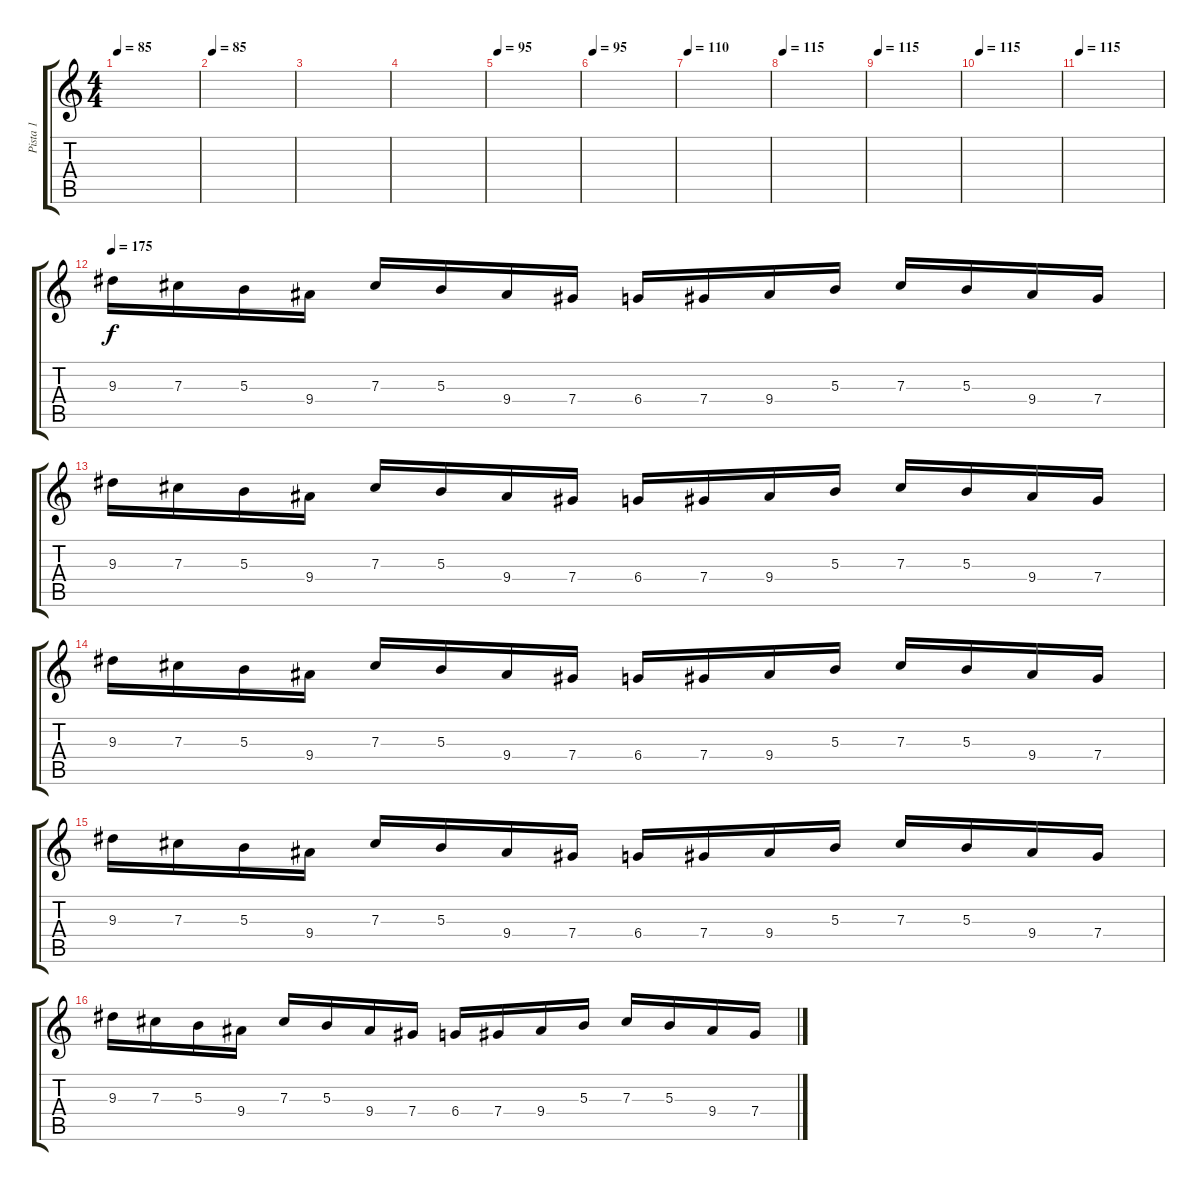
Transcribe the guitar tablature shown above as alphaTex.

\track ("Pista 1" "Pista 1") {instrument distortionguitar}
\staff {score tabs}
\tuning (Eb4 Bb3 Gb3 Db3 Ab2 Eb2) {hide}
\ts (4 4)
\tempo 85
\clef g2
\ks c
|
\tempo 85
|
|
|
\tempo 95
|
\tempo 95
|
\tempo 110
|
\tempo 115
|
\tempo 115
|
\tempo 115
|
\tempo 250
\tempo 115
|
\tempo 175
9.3.16 7.3.16 5.3.16 9.4.16 7.3.16 5.3.16 9.4.16 7.4.16 6.4.16 7.4.16 9.4.16 5.3.16 7.3.16 5.3.16 9.4.16 7.4.16 |
9.3.16 7.3.16 5.3.16 9.4.16 7.3.16 5.3.16 9.4.16 7.4.16 6.4.16 7.4.16 9.4.16 5.3.16 7.3.16 5.3.16 9.4.16 7.4.16 |
9.3.16 7.3.16 5.3.16 9.4.16 7.3.16 5.3.16 9.4.16 7.4.16 6.4.16 7.4.16 9.4.16 5.3.16 7.3.16 5.3.16 9.4.16 7.4.16 |
9.3.16 7.3.16 5.3.16 9.4.16 7.3.16 5.3.16 9.4.16 7.4.16 6.4.16 7.4.16 9.4.16 5.3.16 7.3.16 5.3.16 9.4.16 7.4.16 |
9.3.16 7.3.16 5.3.16 9.4.16 7.3.16 5.3.16 9.4.16 7.4.16 6.4.16 7.4.16 9.4.16 5.3.16 7.3.16 5.3.16 9.4.16 7.4.16
